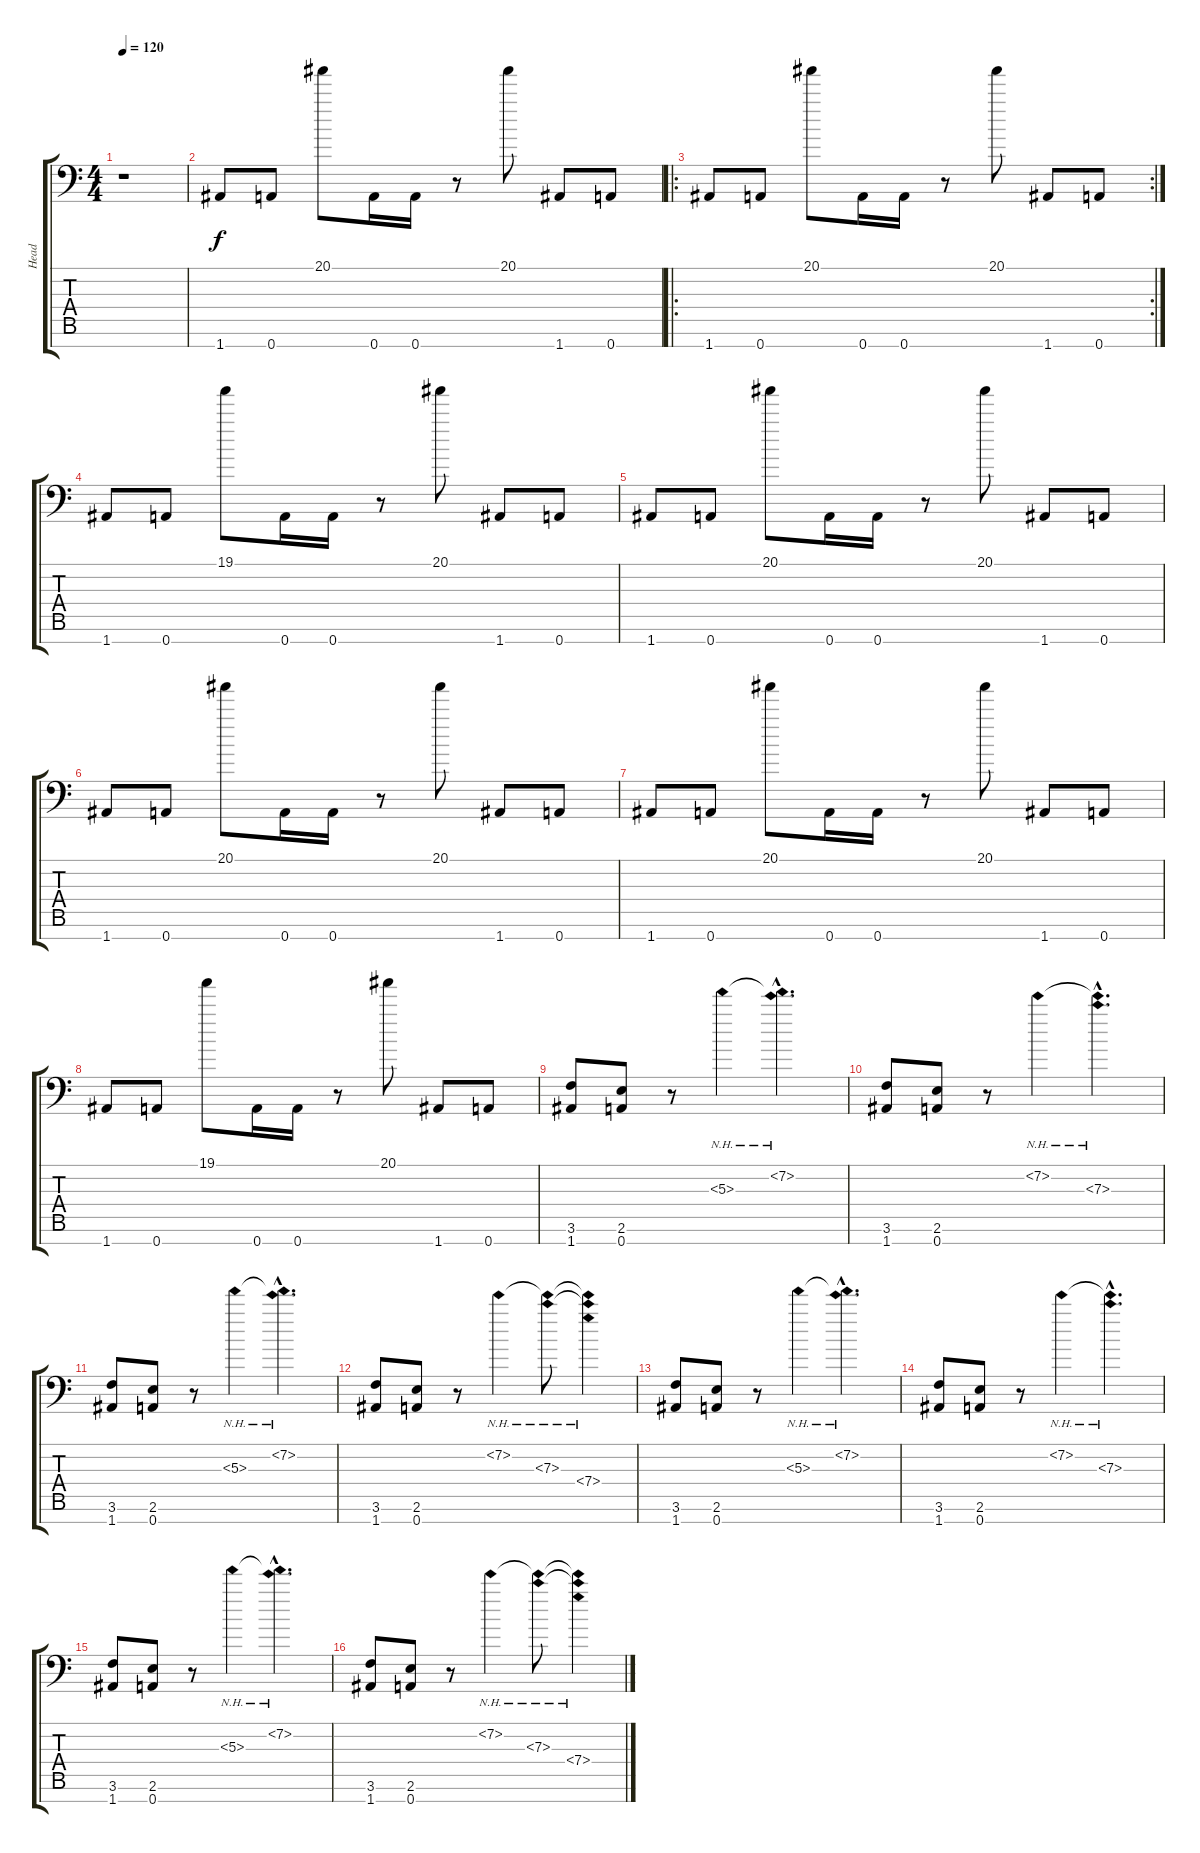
\track ("Head" "Head") {instrument overdrivenguitar}
\staff {score tabs}
\tuning (D4 A3 F3 C3 G2 D2 A1) {hide}
\ts (4 4)
\tempo 120
\clef f4
\ks c
r.1{dy f instrument overdrivenguitar} |
1.7.8 0.7.8 20.1.8 0.7.16 0.7.16 r.8 20.1.8 1.7.8 0.7.8 |
\ro
\rc 2
1.7.8 0.7.8 20.1.8 0.7.16 0.7.16 r.8 20.1.8 1.7.8 0.7.8 |
1.7.8 0.7.8 19.1.8 0.7.16 0.7.16 r.8 20.1.8 1.7.8 0.7.8 |
1.7.8 0.7.8 20.1.8 0.7.16 0.7.16 r.8 20.1.8 1.7.8 0.7.8 |
1.7.8 0.7.8 20.1.8 0.7.16 0.7.16 r.8 20.1.8 1.7.8 0.7.8 |
1.7.8 0.7.8 20.1.8 0.7.16 0.7.16 r.8 20.1.8 1.7.8 0.7.8 |
1.7.8 0.7.8 19.1.8 0.7.16 0.7.16 r.8 20.1.8 1.7.8 0.7.8 |
(3.6 1.7).8 (2.6 0.7).8 r.8 5.3{nh}.4 (7.2{nh hac} 5.3{nh hac t}).4{d} |
(3.6 1.7).8 (2.6 0.7).8 r.8 7.2{nh}.4 (7.2{nh hac t} 7.3{nh hac}).4{d} |
(3.6 1.7).8 (2.6 0.7).8 r.8 5.3{nh}.4 (7.2{nh hac} 5.3{nh hac t}).4{d} |
(3.6 1.7).8 (2.6 0.7).8 r.8 7.2{nh}.4 (7.2{nh t} 7.3{nh}).8 (7.2{nh t} 7.3{nh t} 7.4{nh}).4 |
(3.6 1.7).8 (2.6 0.7).8 r.8 5.3{nh}.4 (7.2{nh hac} 5.3{nh hac t}).4{d} |
(3.6 1.7).8 (2.6 0.7).8 r.8 7.2{nh}.4 (7.2{nh hac t} 7.3{nh hac}).4{d} |
(3.6 1.7).8 (2.6 0.7).8 r.8 5.3{nh}.4 (7.2{nh hac} 5.3{nh hac t}).4{d} |
(3.6 1.7).8 (2.6 0.7).8 r.8 7.2{nh}.4 (7.2{nh t} 7.3{nh}).8 (7.2{nh t} 7.3{nh t} 7.4{nh}).4
